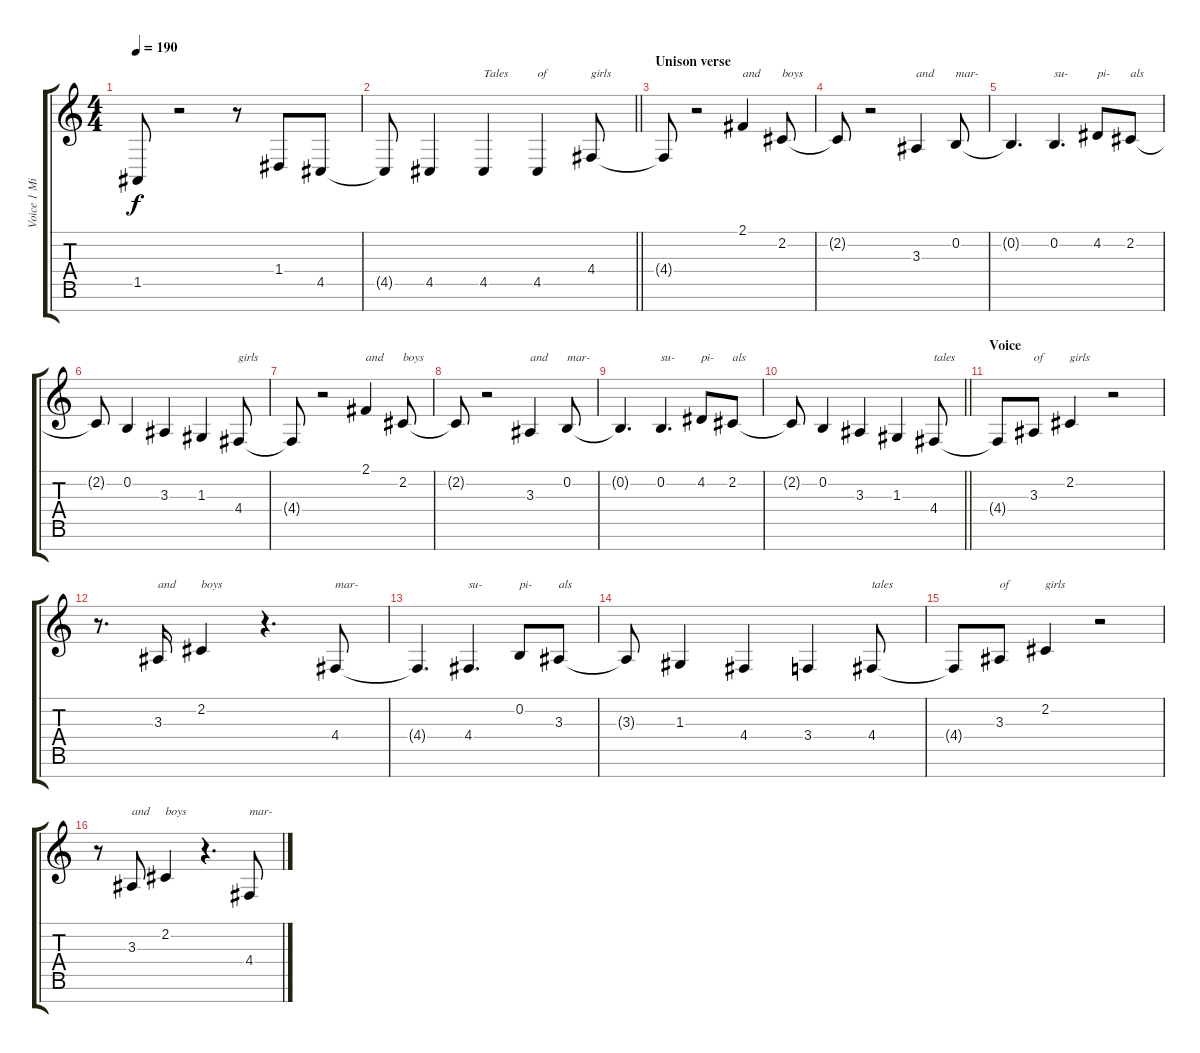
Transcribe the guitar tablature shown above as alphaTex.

\track ("Voice 1 Middle - Dan" "Voice 1 Mi") {instrument recorder}
\staff {score tabs}
\tuning (E4 B3 G3 D3 A2 E2 B1) {hide}
\ts (4 4)
\tempo 190
\clef g2
\ks c
1.5{t}.8{dy f} r.2 r.8 1.4.8 4.5.8 |
\barLineRight lightlight
4.5{t}.8 4.5.4 4.5.4{txt "Tales"} 4.5.4{txt "of"} 4.4.8{txt "girls"} |
\section ("" "Unison verse")
4.4{t}.8 r.2 2.1.4{txt "and"} 2.2.8{txt "boys"} |
2.2{t}.8 r.2 3.3.4{txt "and"} 0.2.8{txt "mar-"} |
0.2{t}.4{d} 0.2.4{d txt "su-"} 4.2.8{txt "pi-"} 2.2.8{txt "als"} |
2.2{t}.8 0.2.4 3.3.4 1.3.4 4.4.8{txt "girls"} |
4.4{t}.8 r.2 2.1.4{txt "and"} 2.2.8{txt "boys"} |
2.2{t}.8 r.2 3.3.4{txt "and"} 0.2.8{txt "mar-"} |
0.2{t}.4{d} 0.2.4{d txt "su-"} 4.2.8{txt "pi-"} 2.2.8{txt "als"} |
\barLineRight lightlight
2.2{t}.8 0.2.4 3.3.4 1.3.4 4.4.8{txt "tales"} |
\section ("" "Voice")
4.4{t}.8 3.3.8{txt "of"} 2.2.4{txt "girls"} r.2 |
r.8{d} 3.3.16{txt "and"} 2.2.4{txt "boys"} r.4{d} 4.4.8{txt "mar-"} |
4.4{t}.4{d} 4.4.4{d txt "su-"} 0.2.8{txt "pi-"} 3.3.8{txt "als"} |
3.3{t}.8 1.3.4 4.4.4 3.4.4 4.4.8{txt "tales"} |
4.4{t}.8 3.3.8{txt "of"} 2.2.4{txt "girls"} r.2 |
r.8 3.3.8{txt "and"} 2.2.4{txt "boys"} r.4{d} 4.4.8{txt "mar-"}
